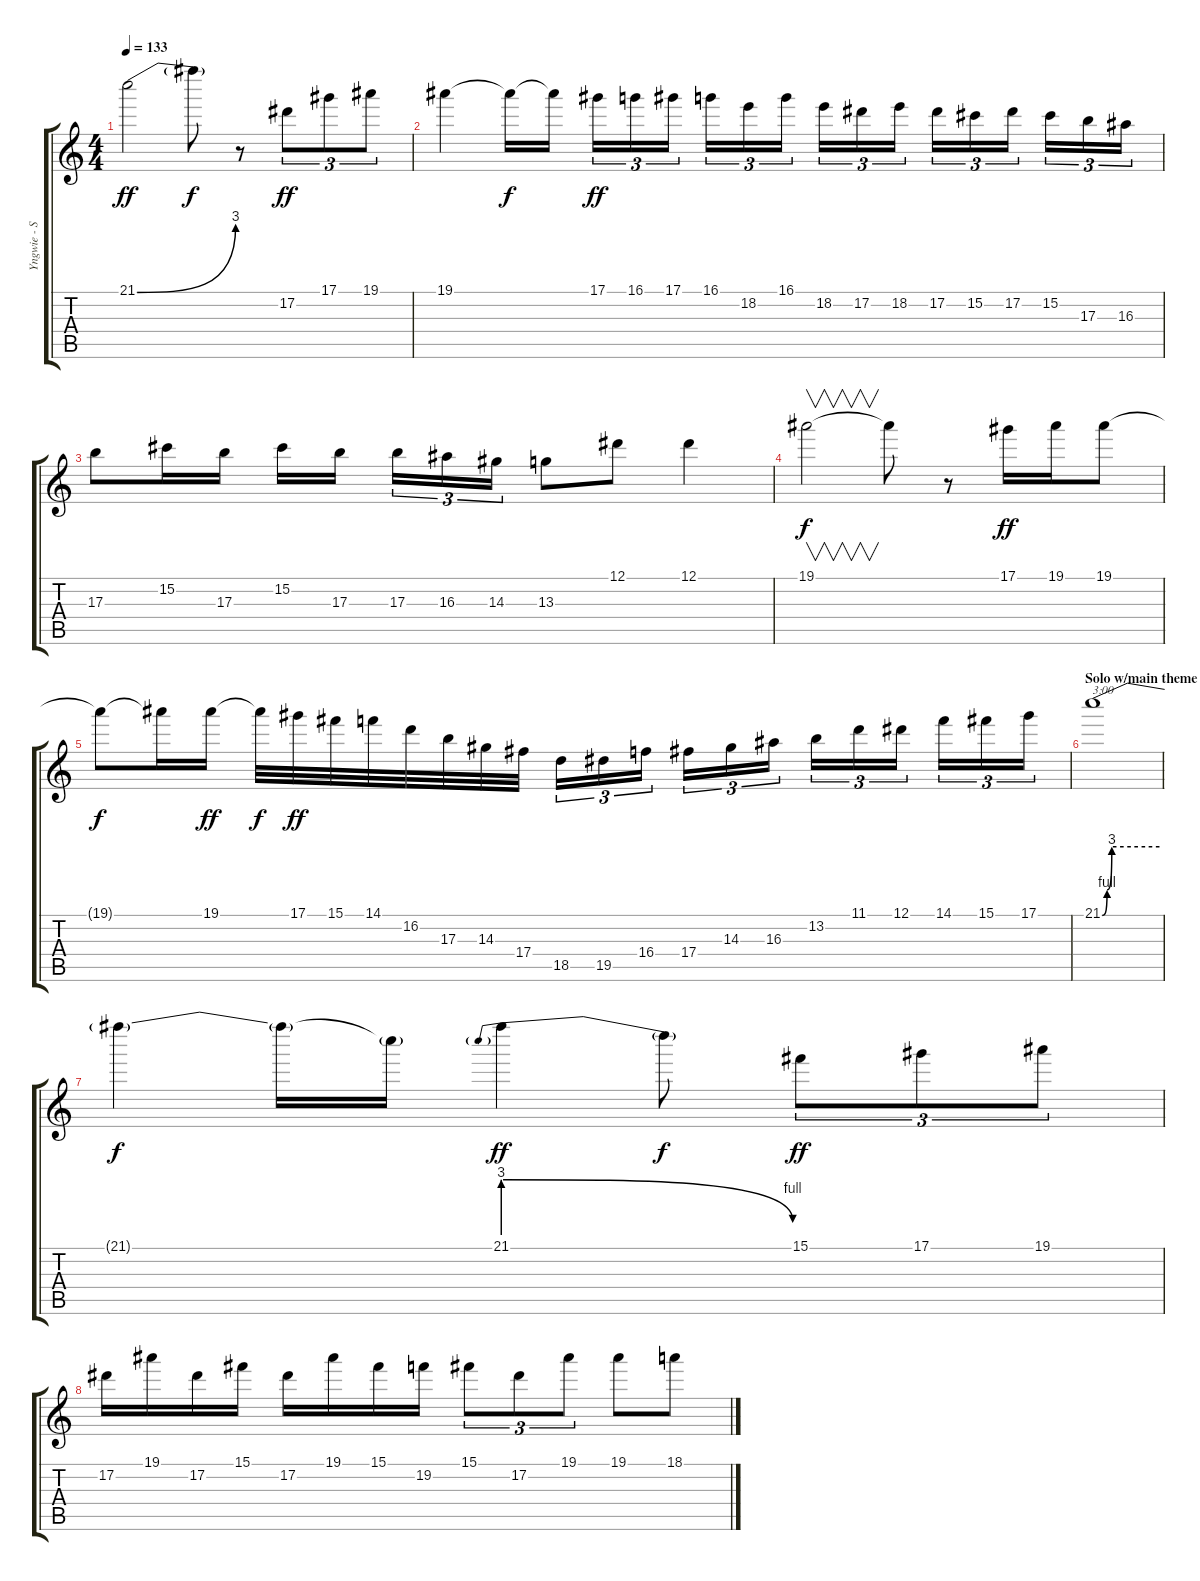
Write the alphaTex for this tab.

\track ("Yngwie - Solo" "Yngwie - S") {instrument distortionguitar}
\staff {score tabs}
\tuning (Eb4 Bb3 Gb3 Db3 Ab2 Eb2) {hide}
\ts (4 4)
\tempo 133
\clef g2
\ks c
21.1{be (bend 0 0 60 12)}.2{dy ff} 21.1{t}.8{dy f} r.8 17.2.8{tu (3 2) dy ff} 17.1.8{tu (3 2)} 19.1.8{tu (3 2)} |
19.1.4 19.1{t}.16{dy f} 19.1{t}.16 17.1.16{tu (3 2) dy ff} 16.1.16{tu (3 2)} 17.1.16{tu (3 2)} 16.1.16{tu (3 2)} 18.2.16{tu (3 2)} 16.1.16{tu (3 2)} 18.2.16{tu (3 2)} 17.2.16{tu (3 2)} 18.2.16{tu (3 2)} 17.2.16{tu (3 2)} 15.2.16{tu (3 2)} 17.2.16{tu (3 2)} 15.2.16{tu (3 2)} 17.3.16{tu (3 2)} 16.3.16{tu (3 2)} |
17.3.8 15.2.16 17.3.16 15.2.16 17.3.16 17.3.16{tu (3 2)} 16.3.16{tu (3 2)} 14.3.16{tu (3 2)} 13.3.8 12.1.8 12.1.4 |
19.1.2{v dy f} 19.1{t}.8 r.8 17.1.16{dy ff} 19.1.16 19.1.8 |
19.1{t}.8{dy f} 19.1{t}.16 19.1.16{dy ff} 19.1{t}.32{dy f} 17.1.32{dy ff} 15.1.32 14.1.32 16.2.32 17.3.32 14.3.32 17.4.32 18.5.16{tu (3 2)} 19.5.16{tu (3 2)} 16.4.16{tu (3 2)} 17.4.16{tu (3 2)} 14.3.16{tu (3 2)} 16.3.16{tu (3 2)} 13.2.16{tu (3 2)} 11.1.16{tu (3 2)} 12.1.16{tu (3 2)} 14.1.16{tu (3 2)} 15.1.16{tu (3 2)} 17.1.16{tu (3 2)} |
\section ("" "Solo w/main theme")
21.1{be (custom 0 0 5 4 10 12 30 12 45 12 60 12)}.1{txt "3:00"} |
21.1{t}.4{dy f} 21.1{t}.16 21.1{t}.16 21.1{be (prebendrelease 0 12 60 4)}.4{dy ff} 21.1{t}.8{dy f} 15.1.8{tu (3 2) dy ff} 17.1.8{tu (3 2)} 19.1.8{tu (3 2)} |
17.2.16 19.1.16 17.2.16 15.1.16 17.2.16 19.1.16 15.1.16 19.2.16 15.1.8{tu (3 2)} 17.2.8{tu (3 2)} 19.1.8{tu (3 2)} 19.1.8 18.1.8
